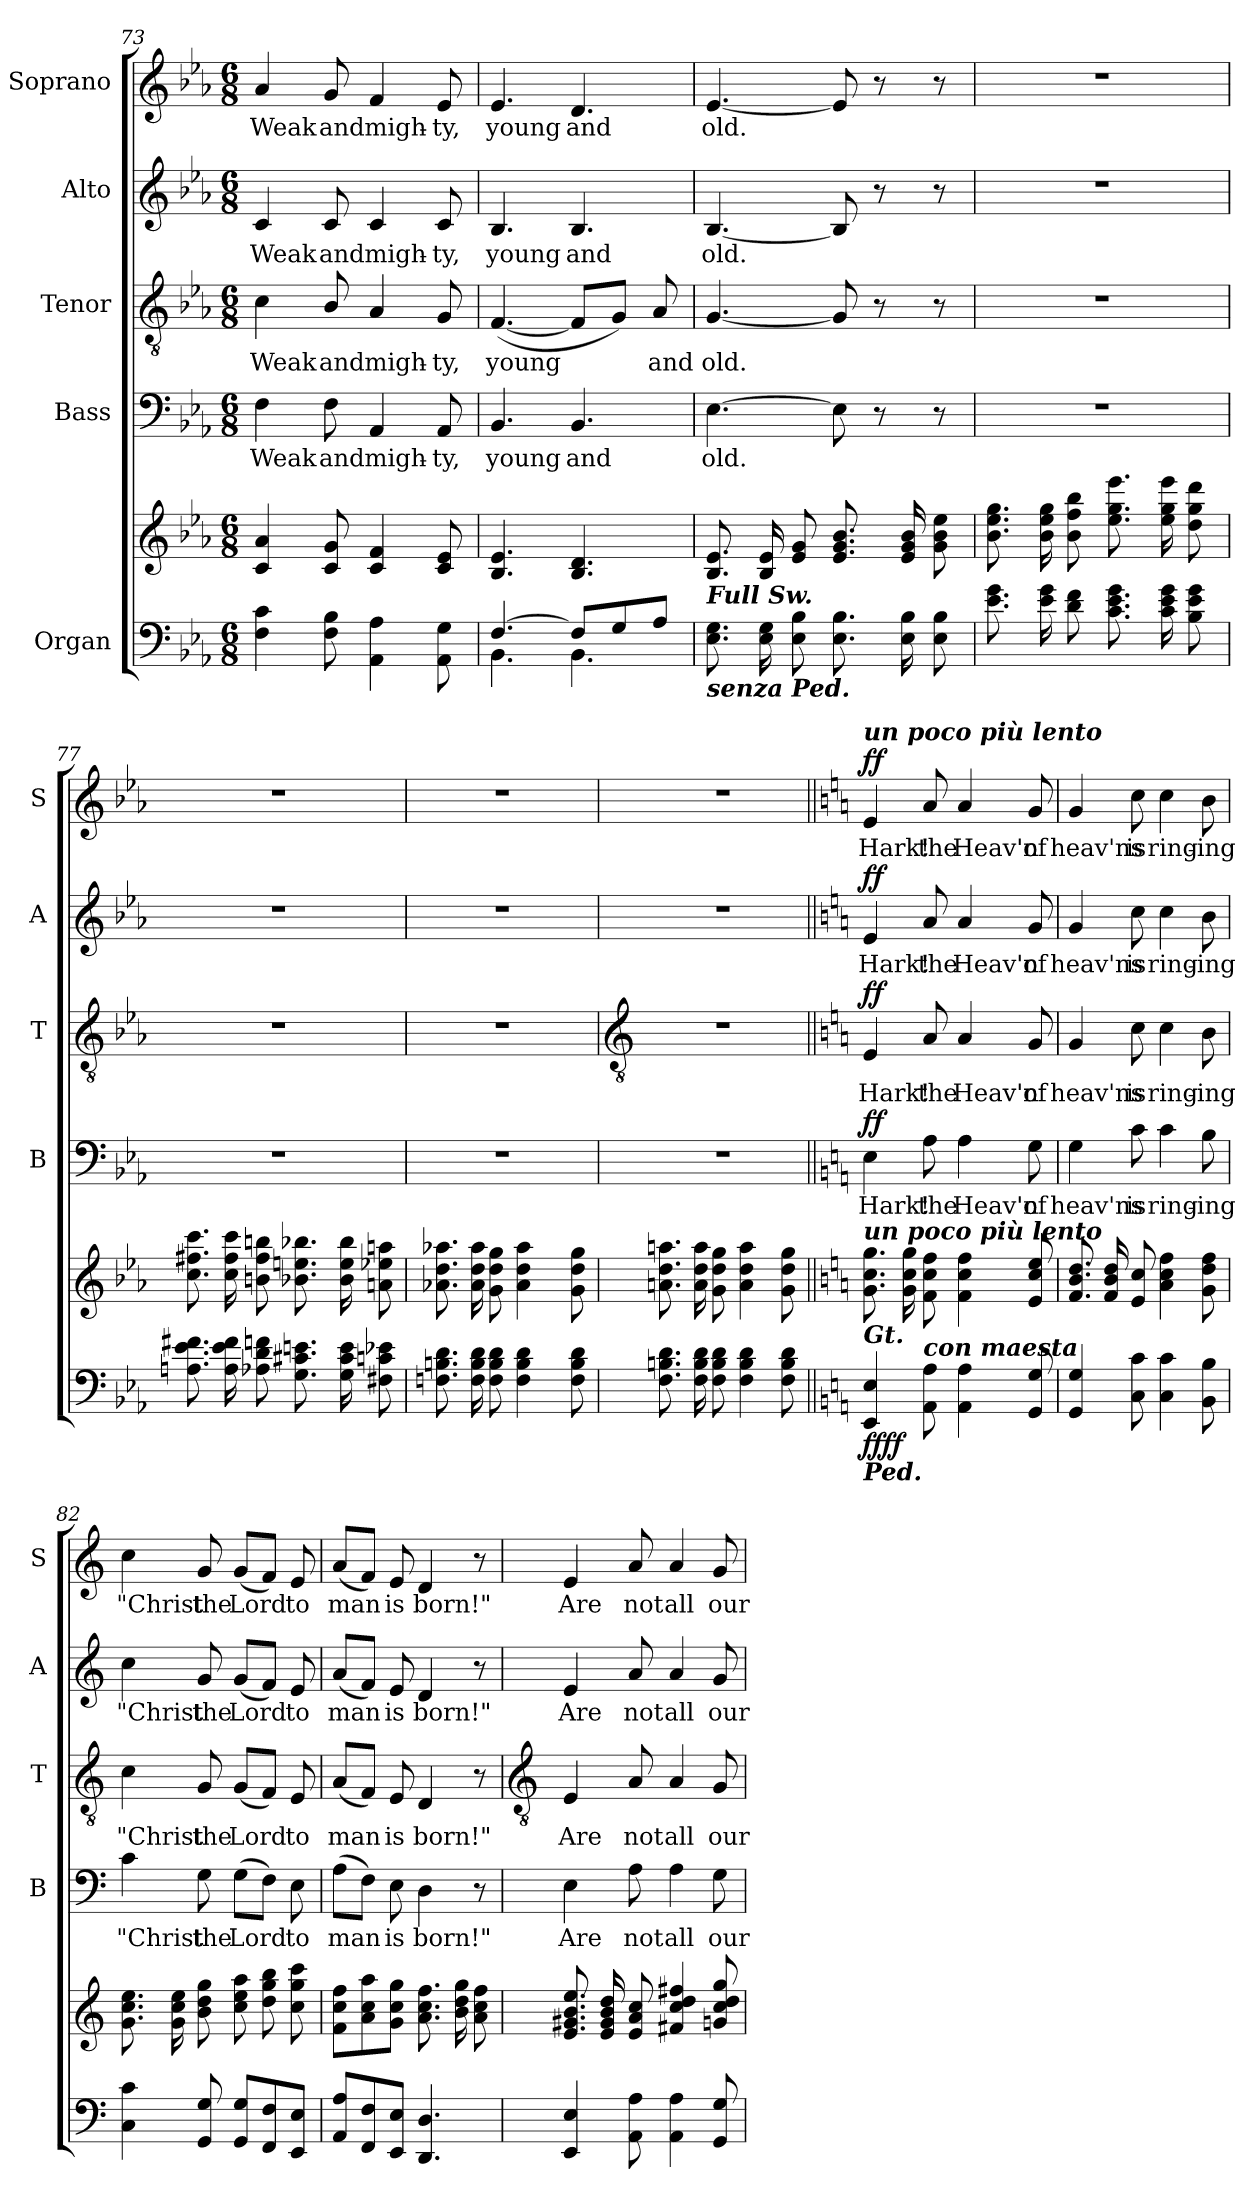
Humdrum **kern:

**kern	**kern	**dynam	**kern	**text	**dynam	**kern	**text	**dynam	**kern	**text	**dynam	**kern	**text	**dynam
*part5	*part5	*part5	*part4	*part4	*part4	*part3	*part3	*part3	*part2	*part2	*part2	*part1	*part1	*part1
*staff6	*staff5	*staff5/6	*staff4	*staff4	*staff4	*staff3	*staff3	*staff3	*staff2	*staff2	*staff2	*staff1	*staff1	*staff1
*I"Organ	*	*	*I"Bass	*	*	*I"Tenor	*	*	*I"Alto	*	*	*I"Soprano	*	*
*	*	*	*I'B	*	*	*I'T	*	*	*I'A	*	*	*I'S	*	*
!!LO:LB:g=z
*clefF4	*clefG2	*	*clefF4	*	*	*clefGv2	*	*	*clefG2	*	*	*clefG2	*	*
*k[b-e-a-]	*k[b-e-a-]	*	*k[b-e-a-]	*	*	*k[b-e-a-]	*	*	*k[b-e-a-]	*	*	*k[b-e-a-]	*	*
*E-:	*E-:	*	*E-:	*	*	*E-:	*	*	*E-:	*	*	*E-:	*	*
*M6/8	*M6/8	*	*M6/8	*	*	*M6/8	*	*	*M6/8	*	*	*M6/8	*	*
=73	=73	=73	=73	=73	=73	=73	=73	=73	=73	=73	=73	=73	=73	=73
*^	*	*	*	*	*	*	*	*	*	*	*	*	*	*
!	!	!	!	!	!LO:LY:b	!	!	!LO:LY:b	!	!	!LO:LY:b	!	!	!LO:LY:b	!
2.ryy	4F 4c	4c 4a-	.	4F	Weak	.	4c	Weak	.	4c	Weak	.	4a-	Weak	.
!	!	!	!	!	!LO:LY:b	!	!	!LO:LY:b	!	!	!LO:LY:b	!	!	!LO:LY:b	!
.	8F\ 8B-\	8c 8g	.	8F\	and	.	8B-/	and	.	8c	and	.	8g	and	.
!	!	!	!	!	!LO:LY:b	!	!	!LO:LY:b	!	!	!LO:LY:b	!	!	!LO:LY:b	!
.	4AA- 4A-	4c 4f	.	4AA-	migh-	.	4A-	migh-	.	4c	migh-	.	4f	migh-	.
!	!	!	!	!	!LO:LY:b	!	!	!LO:LY:b	!	!	!LO:LY:b	!	!	!LO:LY:b	!
.	8AA- 8G	8c 8e-	.	8AA-	-ty,	.	8G	-ty,	.	8c	-ty,	.	8e-	-ty,	.
=74	=74	=74	=74	=74	=74	=74	=74	=74	=74	=74	=74	=74	=74	=74	=74
!	!	!	!	!	!LO:LY:b	!	!	!LO:LY:b	!	!	!LO:LY:b	!	!	!LO:LY:b	!
[4.F/	4.BB-\	4.B- 4.e-	.	4.BB-	young	.	(<[4.F	young	.	4.B-	young	.	4.e-	young	.
!	!	!	!	!	!LO:LY:b	!	!	!	!	!	!LO:LY:b	!	!	!LO:LY:b	!
8F/L]	4.BB-\	4.B- 4.d	.	4.BB-	and	.	8FL]	.	.	4.B-	and	.	4.d	and	.
8G/	.	.	.	.	.	.	8GJ)	.	.	.	.	.	.	.	.
!	!	!	!	!	!	!	!	!LO:LY:b	!	!	!	!	!	!	!
8A-/J	.	.	.	.	.	.	8A-	and	.	.	.	.	.	.	.
=75	=75	=75	=75	=75	=75	=75	=75	=75	=75	=75	=75	=75	=75	=75	=75
!LO:TX:b:Bi:t=senza Ped.	!	!	!	!	!	!	!	!	!	!	!	!	!	!	!
!LO:TX:a:Bi:t=Full Sw.	!	!	!	!	!	!	!	!	!	!	!	!	!	!	!
!	!	!	!	!	!LO:LY:b	!	!	!LO:LY:b	!	!	!LO:LY:b	!	!	!LO:LY:b	!
2ryy	8.E- 8.GL	8.B- 8.e-L	.	[4.E-	old.	.	[4.G	old.	.	[4.B-	old.	.	[4.e-	old.	.
.	16E- 16GL	16B- 16e-L	.	.	.	.	.	.	.	.	.	.	.	.	.
.	8E- 8B-J	8e- 8gJ	.	.	.	.	.	.	.	.	.	.	.	.	.
.	8.E- 8.B-L	8.e- 8.g 8.b-L	.	8E-]	.	.	8G]	.	.	8B-]	.	.	8e-]	.	.
8ryy	.	.	.	8r	.	.	8r	.	.	8r	.	.	8r	.	.
.	16E- 16B-L	16e- 16g 16b-L	.	.	.	.	.	.	.	.	.	.	.	.	.
8ryy	8E- 8B-J	8g 8b- 8ee-J	.	8r	.	.	8r	.	.	8r	.	.	8r	.	.
=76	=76	=76	=76	=76	=76	=76	=76	=76	=76	=76	=76	=76	=76	=76	=76
!	!	!	!	!LO:N:vis=1	!	!	!LO:N:vis=1	!	!	!LO:N:vis=1	!	!	!LO:N:vis=1	!	!
2.ryy	8.e- 8.gL	8.b- 8.ee- 8.ggL	.	2.r	.	.	2.r	.	.	2.r	.	.	2.r	.	.
.	16e- 16gL	16b- 16ee- 16ggL	.	.	.	.	.	.	.	.	.	.	.	.	.
.	8d 8fJ	8b- 8ff 8bb-J	.	.	.	.	.	.	.	.	.	.	.	.	.
.	8.c 8.e- 8.gL	8.ee- 8.gg 8.eee-L	.	.	.	.	.	.	.	.	.	.	.	.	.
.	16c 16e- 16gL	16ee- 16gg 16eee-L	.	.	.	.	.	.	.	.	.	.	.	.	.
.	8B- 8e- 8gJ	8dd 8gg 8dddJ	.	.	.	.	.	.	.	.	.	.	.	.	.
=77	=77	=77	=77	=77	=77	=77	=77	=77	=77	=77	=77	=77	=77	=77	=77
!	!	!	!	!LO:N:vis=1	!	!	!LO:N:vis=1	!	!	!LO:N:vis=1	!	!	!LO:N:vis=1	!	!
2ryy	8.An 8.e- 8.f#XL	8.cc 8.ff#X 8.cccL	.	2.r	.	.	2.r	.	.	2.r	.	.	2.r	.	.
.	16A 16e- 16f#L	16cc 16ff# 16cccL	.	.	.	.	.	.	.	.	.	.	.	.	.
.	8A-X 8d 8fnJ	8bn 8ff# 8bbnJ	.	.	.	.	.	.	.	.	.	.	.	.	.
.	8.G 8.c#X 8.enL	8.b-X 8.een 8.bb-XL	.	.	.	.	.	.	.	.	.	.	.	.	.
4ryy	.	.	.	.	.	.	.	.	.	.	.	.	.	.	.
.	16G 16c# 16eL	16b- 16ee 16bb-L	.	.	.	.	.	.	.	.	.	.	.	.	.
.	8F#X 8cn 8e-XJ	8an 8ee-X 8aanJ	.	.	.	.	.	.	.	.	.	.	.	.	.
=78	=78	=78	=78	=78	=78	=78	=78	=78	=78	=78	=78	=78	=78	=78	=78
!	!	!	!	!LO:N:vis=1	!	!	!LO:N:vis=1	!	!	!LO:N:vis=1	!	!	!LO:N:vis=1	!	!
2ryy	8.Fn 8.Bn 8.dL	8.a-X 8.dd 8.aa-XL	.	2.r	.	.	2.r	.	.	2.r	.	.	2.r	.	.
.	16F 16B 16dL	16a- 16dd 16aa-L	.	.	.	.	.	.	.	.	.	.	.	.	.
.	8F 8B 8dJ	8g 8dd 8ggJ	.	.	.	.	.	.	.	.	.	.	.	.	.
.	4F 4B 4d	4a- 4dd 4aa-	.	.	.	.	.	.	.	.	.	.	.	.	.
8ryy	.	.	.	.	.	.	.	.	.	.	.	.	.	.	.
8ryy	8F 8B 8d	8g 8dd 8gg	.	.	.	.	.	.	.	.	.	.	.	.	.
*v	*v	*	*	*	*	*	*	*	*	*	*	*	*	*	*
!!LO:LB:g=z
=79	=79	=79	=79	=79	=79	=79	=79	=79	=79	=79	=79	=79	=79	=79
*	*	*	*	*	*	*clefGv2	*	*	*	*	*	*	*	*
*^	*	*	*	*	*	*	*	*	*	*	*	*	*	*
!	!	!	!	!LO:N:vis=1	!	!	!LO:N:vis=1	!	!	!LO:N:vis=1	!	!	!LO:N:vis=1	!	!
*v	*v	*	*	*	*	*	*	*	*	*	*	*	*	*	*
8.F 8.Bn 8.dL	8.an 8.dd 8.aanL	.	2.r	.	.	2.r	.	.	2.r	.	.	2.r	.	.
16F 16B 16dL	16a 16dd 16aaL	.	.	.	.	.	.	.	.	.	.	.	.	.
8F 8B 8dJ	8g 8dd 8ggJ	.	.	.	.	.	.	.	.	.	.	.	.	.
4F 4B 4d	4a 4dd 4aa	.	.	.	.	.	.	.	.	.	.	.	.	.
8F 8B 8d	8g 8dd 8gg	.	.	.	.	.	.	.	.	.	.	.	.	.
=80||	=80||	=80||	=80||	=80||	=80||	=80||	=80||	=80||	=80||	=80||	=80||	=80||	=80||	=80||
*k[]	*k[]	*	*k[]	*	*	*k[]	*	*	*k[]	*	*	*k[]	*	*
*C:	*C:	*	*C:	*	*	*C:	*	*	*C:	*	*	*C:	*	*
*	*MM50	*	*	*	*	*	*	*	*	*	*	*	*	*
!	!	!	!	!	!	!	!	!	!	!	!	!LO:TX:a:Bi:t=un poco più lento	!	!
!	!LO:TX:a:Bi:t=un poco più lento	!	!	!	!	!	!	!	!	!	!	!	!	!
!LO:TX:a:Bi:t=Gt.	!	!	!	!	!	!	!	!	!	!	!	!	!	!
!LO:TX:b:Bi:t=Ped.	!	!	!	!	!	!	!	!	!	!	!	!	!	!
!	!	!LO:DY:b=2	!	!LO:LY:b	!	!	!LO:LY:b	!	!	!LO:LY:b	!	!	!LO:LY:b	!
!	!	!LO:DY:n=1:b	!	!	!LO:DY:b	!	!	!LO:DY:b	!	!	!LO:DY:b	!	!	!LO:DY:b
4EE 4E	8.g 8.cc 8.ggL	ff ff	4E	Hark!	ff	4E	Hark!	ff	4e	Hark!	ff	4e	Hark!	ff
.	16g 16cc 16ggL	.	.	.	.	.	.	.	.	.	.	.	.	.
!LO:TX:a:Bi:t=con maesta	!	!	!	!	!	!	!	!	!	!	!	!	!	!
!	!	!	!	!LO:LY:b	!	!	!LO:LY:b	!	!	!LO:LY:b	!	!	!LO:LY:b	!
8AA 8A	8f 8cc 8ffJ	.	8A	the	.	8A	the	.	8a	the	.	8a	the	.
!	!	!	!	!LO:LY:b	!	!	!LO:LY:b	!	!	!LO:LY:b	!	!	!LO:LY:b	!
4AA 4A	4f 4cc 4ff	.	4A	Heav'n	.	4A	Heav'n	.	4a	Heav'n	.	4a	Heav'n	.
!	!	!	!	!LO:LY:b	!	!	!LO:LY:b	!	!	!LO:LY:b	!	!	!LO:LY:b	!
8GG 8G	8e 8cc 8ee	.	8G	of	.	8G	of	.	8g	of	.	8g	of	.
=81	=81	=81	=81	=81	=81	=81	=81	=81	=81	=81	=81	=81	=81	=81
!	!	!	!	!LO:LY:b	!	!	!LO:LY:b	!	!	!LO:LY:b	!	!	!LO:LY:b	!
4GG 4G	8.f 8.b 8.ddL	.	4G	heav'ns	.	4G	heav'ns	.	4g	heav'ns	.	4g	heav'ns	.
.	16f 16b 16ddL	.	.	.	.	.	.	.	.	.	.	.	.	.
!	!	!	!	!LO:LY:b	!	!	!LO:LY:b	!	!	!LO:LY:b	!	!	!LO:LY:b	!
8C 8c	8e 8ccJ	.	8c	is	.	8c	is	.	8cc	is	.	8cc	is	.
!	!	!	!	!LO:LY:b	!	!	!LO:LY:b	!	!	!LO:LY:b	!	!	!LO:LY:b	!
4C 4c	4a 4cc 4ff	.	4c	ring-	.	4c	ring-	.	4cc	ring-	.	4cc	ring-	.
!	!	!	!	!LO:LY:b	!	!	!LO:LY:b	!	!	!LO:LY:b	!	!	!LO:LY:b	!
8BB 8B	8g 8dd 8ff	.	8B	-ing	.	8B	-ing	.	8b	-ing	.	8b	-ing	.
=82	=82	=82	=82	=82	=82	=82	=82	=82	=82	=82	=82	=82	=82	=82
!	!	!	!	!LO:LY:b	!	!	!LO:LY:b	!	!	!LO:LY:b	!	!	!LO:LY:b	!
4C 4c	8.g 8.cc 8.eeL	.	4c	"Christ	.	4c	"Christ	.	4cc	"Christ	.	4cc	"Christ	.
.	16g 16cc 16eeL	.	.	.	.	.	.	.	.	.	.	.	.	.
!	!	!	!	!LO:LY:b	!	!	!LO:LY:b	!	!	!LO:LY:b	!	!	!LO:LY:b	!
8GG 8G	8b 8dd 8ggJ	.	8G	the	.	8G	the	.	8g	the	.	8g	the	.
!	!	!	!	!LO:LY:b	!	!	!LO:LY:b	!	!	!LO:LY:b	!	!	!LO:LY:b	!
8GG 8GL	8cc 8ee 8aaL	.	(>8GL	Lord	.	(<8GL	Lord	.	(<8gL	Lord	.	(<8gL	Lord	.
8FF 8F	8dd 8gg 8bb	.	8FJ)	.	.	8FJ)	.	.	8fJ)	.	.	8fJ)	.	.
!	!	!	!	!LO:LY:b	!	!	!LO:LY:b	!	!	!LO:LY:b	!	!	!LO:LY:b	!
8EE 8EJ	8cc 8gg 8cccJ	.	8E	to	.	8E	to	.	8e	to	.	8e	to	.
=83	=83	=83	=83	=83	=83	=83	=83	=83	=83	=83	=83	=83	=83	=83
!	!	!	!	!LO:LY:b	!	!	!LO:LY:b	!	!	!LO:LY:b	!	!	!LO:LY:b	!
8AA 8AL	8f 8cc 8ffL	.	(>8AL	man	.	(<8AL	man	.	(<8aL	man	.	(<8aL	man	.
8FF 8F	8a 8cc 8aa	.	8FJ)	.	.	8FJ)	.	.	8fJ)	.	.	8fJ)	.	.
!	!	!	!	!LO:LY:b	!	!	!LO:LY:b	!	!	!LO:LY:b	!	!	!LO:LY:b	!
8EE 8EJ	8g 8cc 8ggJ	.	8E	is	.	8E	is	.	8e	is	.	8e	is	.
!	!	!	!	!LO:LY:b	!	!	!LO:LY:b	!	!	!LO:LY:b	!	!	!LO:LY:b	!
4.DD 4.D	8.a 8.cc 8.ffL	.	4D	born!"	.	4D	born!"	.	4d	born!"	.	4d	born!"	.
.	16b 16dd 16ggL	.	.	.	.	.	.	.	.	.	.	.	.	.
.	8a 8cc 8ffJ	.	8r	.	.	8r	.	.	8r	.	.	8r	.	.
!!LO:LB:g=z
=84	=84	=84	=84	=84	=84	=84	=84	=84	=84	=84	=84	=84	=84	=84
*	*	*	*	*	*	*clefGv2	*	*	*	*	*	*	*	*
*	*^	*	*	*	*	*	*	*	*	*	*	*	*	*
!	!	!LO:N:vis=1	!	!	!LO:LY:b	!	!	!LO:LY:b	!	!	!LO:LY:b	!	!	!LO:LY:b	!
4EE 4E	8.e 8.g#X 8.b 8.eeL	2.ryy	.	4E	Are	.	4E	Are	.	4e	Are	.	4e	Are	.
.	16e 16g# 16b 16ddL	.	.	.	.	.	.	.	.	.	.	.	.	.	.
!	!	!	!	!	!LO:LY:b	!	!	!LO:LY:b	!	!	!LO:LY:b	!	!	!LO:LY:b	!
8AA 8A	8e 8a 8ccJ	.	.	8A	not	.	8A	not	.	8a	not	.	8a	not	.
!	!	!	!	!	!LO:LY:b	!	!	!LO:LY:b	!	!	!LO:LY:b	!	!	!LO:LY:b	!
4AA 4A	4f#X 4cc 4dd 4ff#X	.	.	4A	all	.	4A	all	.	4a	all	.	4a	all	.
!	!	!	!	!	!LO:LY:b	!	!	!LO:LY:b	!	!	!LO:LY:b	!	!	!LO:LY:b	!
8GG 8G	8gn 8cc 8dd 8gg	.	.	8G	our	.	8G	our	.	8g	our	.	8g	our	.
*	*v	*v	*	*	*	*	*	*	*	*	*	*	*	*	*
=	=	=	=	=	=	=	=	=	=	=	=	=	=	=
*-	*-	*-	*-	*-	*-	*-	*-	*-	*-	*-	*-	*-	*-	*-
